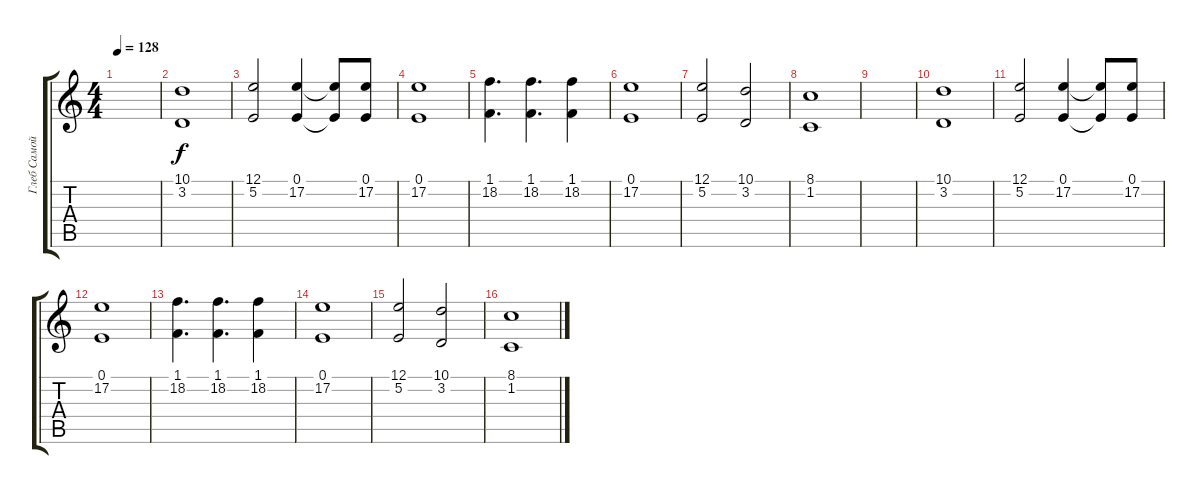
\track ("Глеб Самойлов (клавишные)" "Глеб Самой") {instrument acousticgrandpiano}
\staff {score tabs}
\tuning (E4 B3 G3 D3 A2 E2) {hide}
\ts (4 4)
\tempo 128
\clef g2
\ks c
|
(10.1 3.2).1 |
(12.1 5.2).2 (0.1 17.2).4 (0.1{t} 17.2{t}).8 (0.1 17.2).8 |
(0.1 17.2).1 |
(1.1 18.2).4{d} (1.1 18.2).4{d} (1.1 18.2).4 |
(0.1 17.2).1 |
(12.1 5.2).2 (10.1 3.2).2 |
(8.1 1.2).1 |
|
(10.1 3.2).1 |
(12.1 5.2).2 (0.1 17.2).4 (0.1{t} 17.2{t}).8 (0.1 17.2).8 |
(0.1 17.2).1 |
(1.1 18.2).4{d} (1.1 18.2).4{d} (1.1 18.2).4 |
(0.1 17.2).1 |
(12.1 5.2).2 (10.1 3.2).2 |
(8.1 1.2).1
